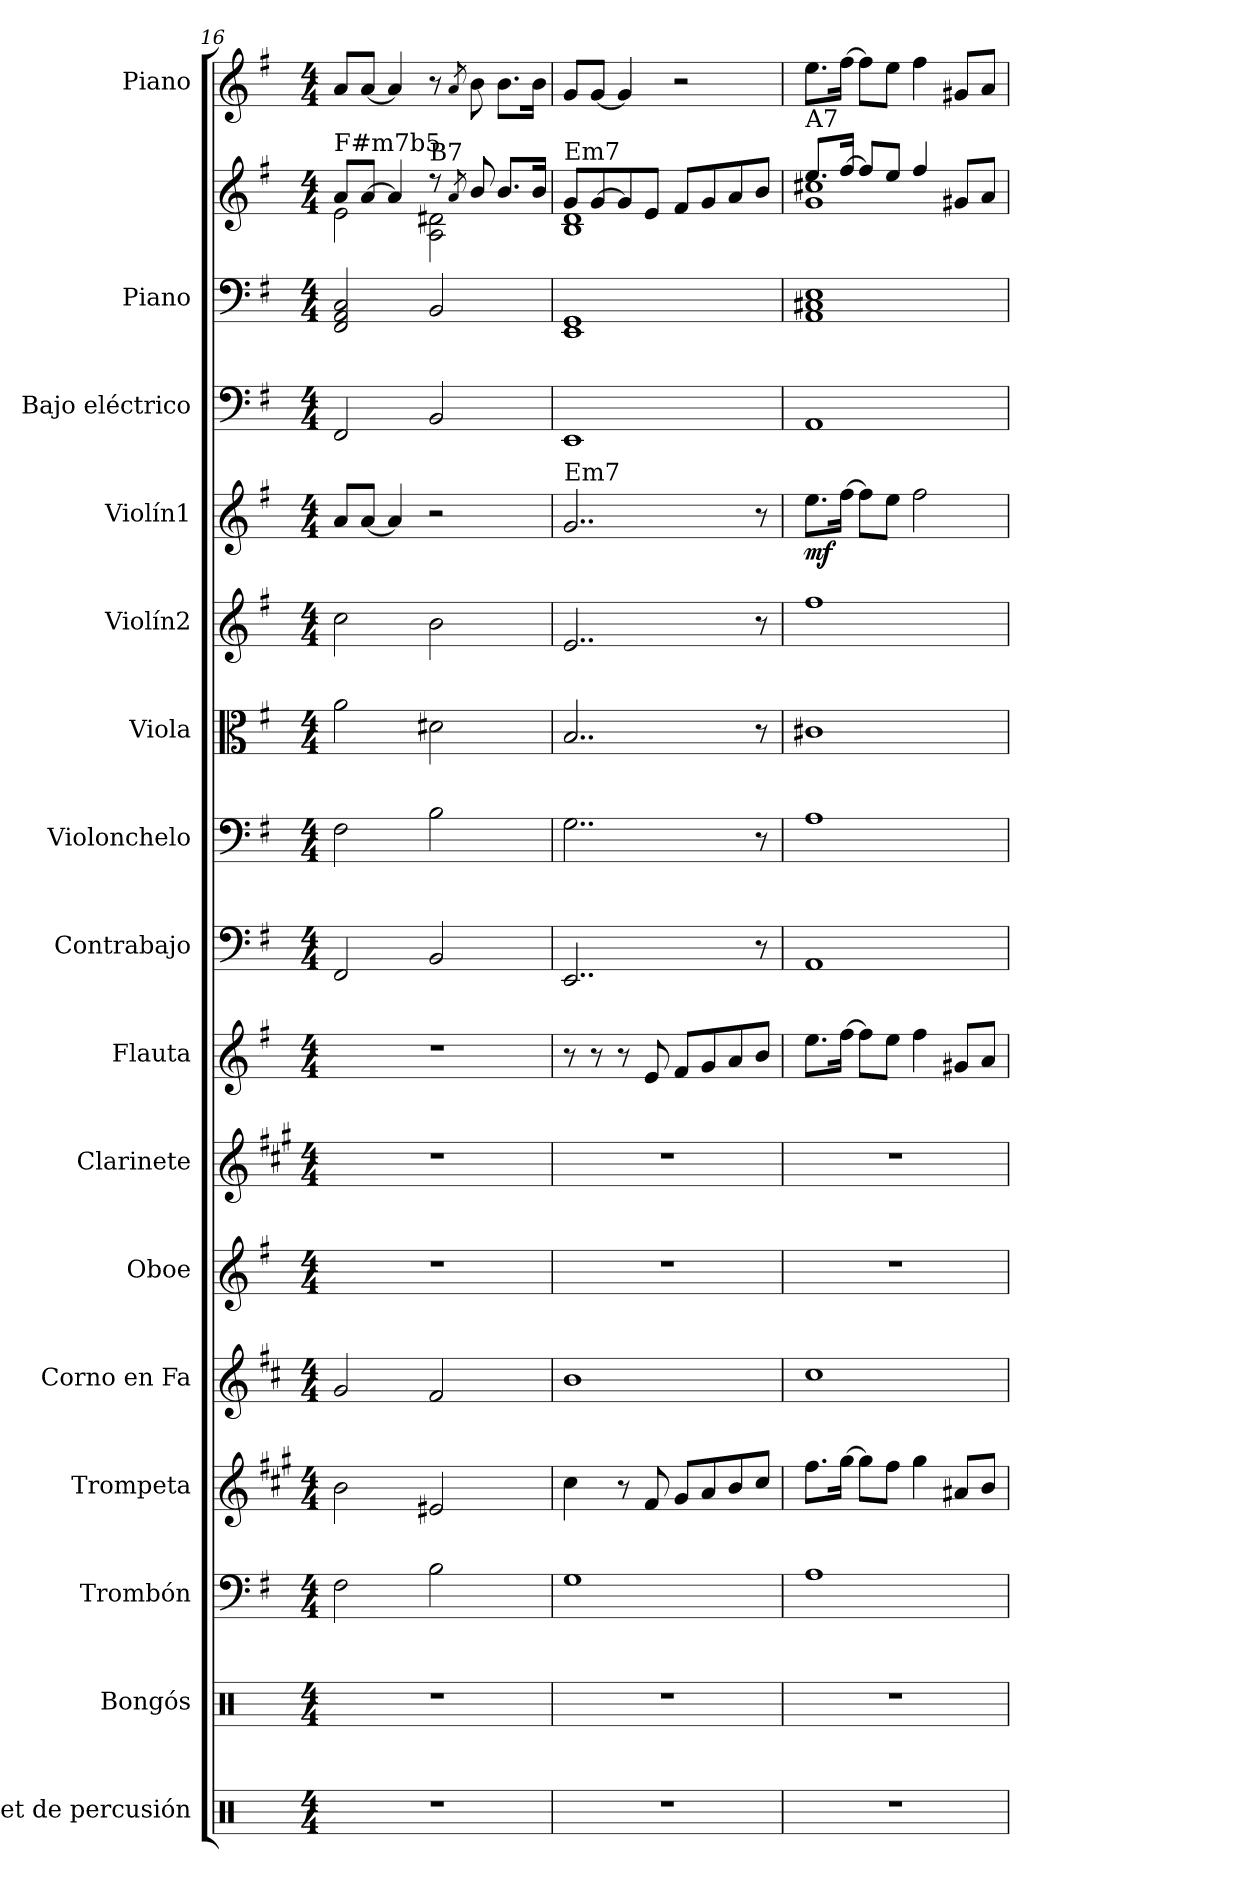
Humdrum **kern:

**kern	**kern	**kern	**kern	**kern	**kern	**kern	**kern	**kern	**kern	**kern	**kern	**kern	**dynam	**kern	**kern	**kern	**kern
*part16	*part15	*part14	*part13	*part12	*part11	*part10	*part9	*part8	*part7	*part6	*part5	*part4	*part4	*part3	*part2	*part2	*part1
*staff17	*staff16	*staff15	*staff14	*staff13	*staff12	*staff11	*staff10	*staff9	*staff8	*staff7	*staff6	*staff5	*staff5	*staff4	*staff3	*staff2	*staff1
*I"Set de percusión	*I"Bongós	*I"Trombón	*I"Trompeta	*I"Corno en Fa	*I"Oboe	*I"Clarinete	*I"Flauta	*I"Contrabajo	*I"Violonchelo	*I"Viola	*I"Violín2	*I"Violín1	*	*I"Bajo eléctrico	*I"Piano	*	*I"Piano
*	*I'Bon.	*I'Tbn.	*I'Tpt.	*I'Cor. Fa	*I'Ob.	*I'Cl.	*I'Fl.	*I'Cb.	*I'Vc.	*I'Vla.	*I'Vln.2	*I'Vln.1	*	*I'Baj. El.	*I'Pno.	*	*I'Pno.
*clefX	*clefX	*clefF4	*clefG2	*clefG2	*clefG2	*clefG2	*clefG2	*clefF4	*clefF4	*clefC3	*clefG2	*clefG2	*	*clefF4	*clefF4	*clefG2	*clefG2
*	*	*	*ITrd1c2	*ITrd4c7	*	*ITrd1c2	*	*ITrd7c12	*	*	*	*	*	*ITrd7c12	*	*	*
*k[]	*k[]	*k[f#]	*k[f#]	*k[f#]	*k[f#]	*k[f#]	*k[f#]	*k[f#]	*k[f#]	*k[f#]	*k[f#]	*k[f#]	*	*k[f#]	*k[f#]	*k[f#]	*k[f#]
*M4/4	*M4/4	*M4/4	*M4/4	*M4/4	*M4/4	*M4/4	*M4/4	*M4/4	*M4/4	*M4/4	*M4/4	*M4/4	*	*M4/4	*M4/4	*M4/4	*M4/4
=16	=16	=16	=16	=16	=16	=16	=16	=16	=16	=16	=16	=16	=16	=16	=16	=16	=16
*	*	*	*	*	*	*	*	*	*	*	*	*	*	*	*	*^	*
!	!	!	!	!	!	!	!	!	!	!	!	!	!	!	!	!LO:TX:a:t=F#m7b5	!	!
1r	1r	2F#\	2a\	2c/	1r	1r	1r	2FFF#/	2F#\	2a\	2cc\	8a/L	.	2FFF#/	2FF#/ 2AA/ 2C/	8a/L	2e\	8a/L
.	.	.	.	.	.	.	.	.	.	.	.	[8a/J	.	.	.	[8a/J	.	[8a/J
.	.	.	.	.	.	.	.	.	.	.	.	4a/]	.	.	.	4a/]	.	4a/]
!	!	!	!	!	!	!	!	!	!	!	!	!	!	!	!	!LO:TX:a:t=B7	!	!
.	.	2B\	2d#X/	2B/	.	.	.	2BBB/	2B\	2d#X\	2b\	2r	.	2BBB/	2BB/	8r	2A\ 2d#X\	8r
.	.	.	.	.	.	.	.	.	.	.	.	.	.	.	.	8qa/	.	8qa/
.	.	.	.	.	.	.	.	.	.	.	.	.	.	.	.	8b/	.	8b\
.	.	.	.	.	.	.	.	.	.	.	.	.	.	.	.	8.b/L	.	8.b\L
.	.	.	.	.	.	.	.	.	.	.	.	.	.	.	.	16b/Jk	.	16b\Jk
=17	=17	=17	=17	=17	=17	=17	=17	=17	=17	=17	=17	=17	=17	=17	=17	=17	=17	=17
!	!	!	!	!	!	!	!	!	!	!	!	!	!	!	!	!LO:TX:a:t=Em7	!	!
!	!	!	!	!	!	!	!	!	!	!	!	!LO:TX:a:t=Em7	!	!	!	!	!	!
1r	1r	1G	4b\	1e	1r	1r	8r	2..EEE/	2..G\	2..B/	2..e/	2..g/	.	1EEE	1EE 1GG	8g/L	1B 1d	8g/L
.	.	.	.	.	.	.	8r	.	.	.	.	.	.	.	.	[8g/	.	[8g/J
.	.	.	8r	.	.	.	8r	.	.	.	.	.	.	.	.	8g/]	.	4g/]
.	.	.	8e/	.	.	.	8e/	.	.	.	.	.	.	.	.	8e/J	.	.
.	.	.	8f#/L	.	.	.	8f#/L	.	.	.	.	.	.	.	.	8f#/L	.	2r
.	.	.	8g/	.	.	.	8g/	.	.	.	.	.	.	.	.	8g/	.	.
.	.	.	8a/	.	.	.	8a/	.	.	.	.	.	.	.	.	8a/	.	.
.	.	.	8b/J	.	.	.	8b/J	8r	8r	8r	8r	8r	.	.	.	8b/J	.	.
=18	=18	=18	=18	=18	=18	=18	=18	=18	=18	=18	=18	=18	=18	=18	=18	=18	=18	=18
!	!	!	!	!	!	!	!	!	!	!	!	!	!	!	!	!LO:TX:a:t=A7	!	!
!	!	!	!	!	!	!	!	!	!	!	!	!	!LO:DY:b	!	!	!	!	!
1r	1r	1A	8.ee\L	1f#	1r	1r	8.ee\L	1AAA	1A	1c#X	1ff#	8.ee\L	mf	1AAA	1AA 1C#X 1E	8.ee/L	1g 1cc#X	8.ee\L
.	.	.	[16ff#\Jk	.	.	.	[16ff#\Jk	.	.	.	.	[16ff#\Jk	.	.	.	[16ff#/Jk	.	[16ff#\Jk
.	.	.	8ff#\L]	.	.	.	8ff#\L]	.	.	.	.	8ff#\L]	.	.	.	8ff#/L]	.	8ff#\L]
.	.	.	8ee\J	.	.	.	8ee\J	.	.	.	.	8ee\J	.	.	.	8ee/J	.	8ee\J
.	.	.	4ff#Z\	.	.	.	4ff#Z\	.	.	.	.	2ff#\	.	.	.	4ff#Z/	.	4ff#Z\
.	.	.	8g#X/L	.	.	.	8g#X/L	.	.	.	.	.	.	.	.	8g#X/L	.	8g#X/L
.	.	.	8a/J	.	.	.	8a/J	.	.	.	.	.	.	.	.	8a/J	.	8a/J
*	*	*	*	*	*	*	*	*	*	*	*	*	*	*	*	*v	*v	*
=	=	=	=	=	=	=	=	=	=	=	=	=	=	=	=	=	=
*-	*-	*-	*-	*-	*-	*-	*-	*-	*-	*-	*-	*-	*-	*-	*-	*-	*-
